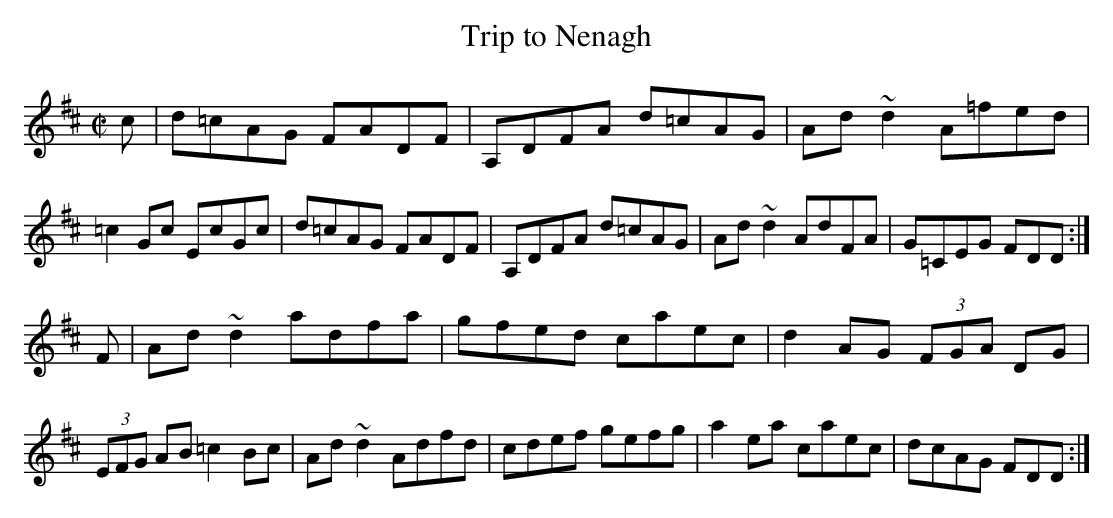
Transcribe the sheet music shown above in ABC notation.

X:1.2
T:Trip to Nenagh
M:C|
K:D
c|d=cAG FADF|A,DFA d=cAG|Ad~d2 A=fed|=c2Gc EcGc|             d=cAG FADF|A,DFA d=cAG|Ad~d2 AdFA|G=CEG FDD:|
F|Ad~d2 adfa|gfed caec|d2AG (3FGA DG|(3EFG AB =c2Bc|         Ad~d2 Adfd|cdef gefg|a2ea caec|dcAG FDD:|
